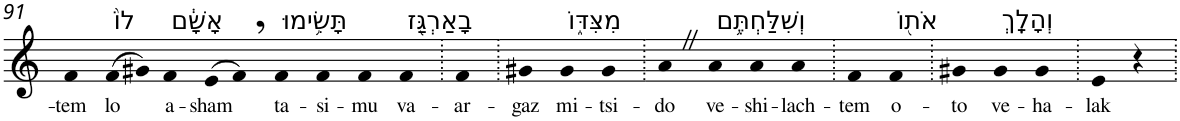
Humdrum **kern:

**kern	**text
*part1	*part1
*staff1	*staff1
*I"Piano	*
*I'Pno	*
!!LO:PB:g=z
*clefG2	*
*k[]	*
=91	=91
!	!LO:LY:b
4f	-tem
!LO:TX:a:t=לוֹ֙	!
!	!LO:LY:b
(>8f	lo
8g#X)	.
!LO:TX:a:t=אָשָׁ֔ם	!
!	!LO:LY:b
4f	a-
!	!LO:LY:b
(>8e	-sham
8f,)	.
!LO:TX:a:t=תָּשִׂ֥ימוּ	!
!	!LO:LY:b
4f	ta-
!	!LO:LY:b
4f	-si-
!	!LO:LY:b
4f	-mu
!LO:TX:a:t=בָאַרְגַּ֖ז	!
!	!LO:LY:b
4f	va-
=92.	=92.
!	!LO:LY:b
4f	-ar-
=93.	=93.
!	!LO:LY:b
4g#X	-gaz
!LO:TX:a:t=מִצִּדּ֑וֹ	!
!	!LO:LY:b
4g#	mi-
!	!LO:LY:b
4g#	-tsi-
=94.	=94.
!	!LO:LY:b
4aZ	-do
!LO:TX:a:t=וְשִׁלַּחְתֶּ֥ם	!
!	!LO:LY:b
4a	ve-
!	!LO:LY:b
4a	-shi-
!	!LO:LY:b
4a	-lach-
=95.	=95.
!	!LO:LY:b
4f	-tem
!LO:TX:a:t=אֹת֖וֹ	!
!	!LO:LY:b
4f	o-
=96.	=96.
!	!LO:LY:b
4g#X	-to
!LO:TX:a:t=וְהָלָֽךְ	!
!	!LO:LY:b
4g#	ve-
!	!LO:LY:b
4g#	-ha-
=97.	=97.
!	!LO:LY:b
4e	-lak
4r	.
=.	=.
*-	*-
